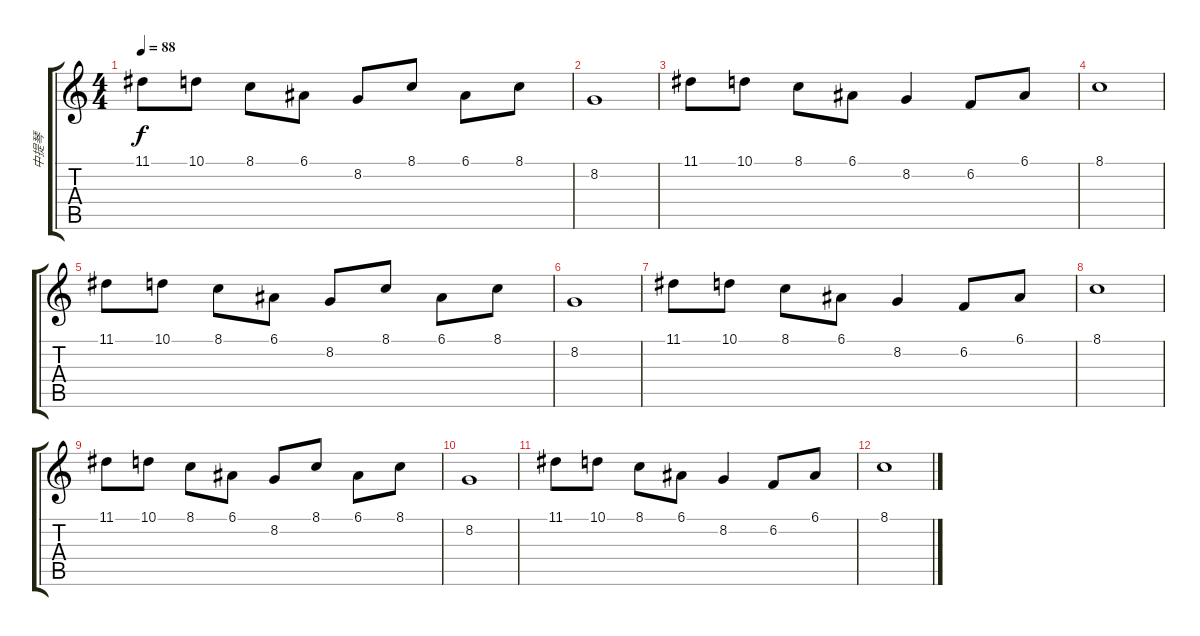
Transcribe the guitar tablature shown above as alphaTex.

\track ("中提琴" "中提琴") {instrument viola}
\staff {score tabs}
\tuning (E4 B3 G3 D3 A2 E2) {hide}
\ts (4 4)
\tempo 88
\clef g2
\ks c
11.1.8{dy f} 10.1.8 8.1.8 6.1.8 8.2.8 8.1.8 6.1.8 8.1.8 |
8.2.1 |
11.1.8 10.1.8 8.1.8 6.1.8 8.2.4 6.2.8 6.1.8 |
8.1.1 |
11.1.8 10.1.8 8.1.8 6.1.8 8.2.8 8.1.8 6.1.8 8.1.8 |
8.2.1 |
11.1.8 10.1.8 8.1.8 6.1.8 8.2.4 6.2.8 6.1.8 |
8.1.1 |
11.1.8 10.1.8 8.1.8 6.1.8 8.2.8 8.1.8 6.1.8 8.1.8 |
8.2.1 |
11.1.8 10.1.8 8.1.8 6.1.8 8.2.4 6.2.8 6.1.8 |
8.1.1
